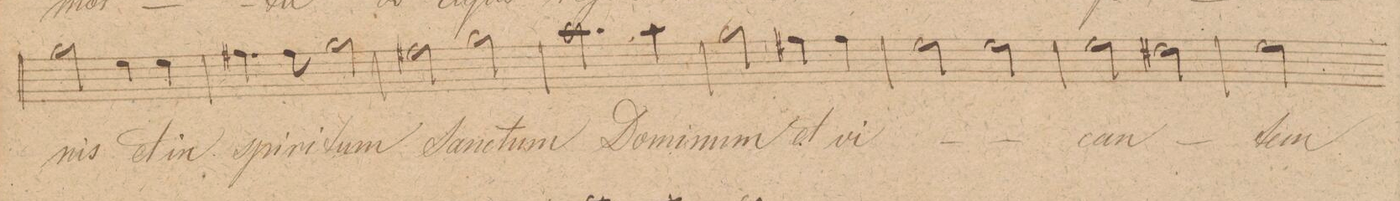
**kern	**text	**dynam
*I"Canto.	*	*
*clefC1	*	*
*k[f#c#g#]	*	*
*met(c|)	*	*
*M2/2	*	*
2ee\	-nis	.
4cc#\	et	.
4cc#\	in	.
=133	=133	=133
4.dd#X\	spi-	.
8dd#\	-ri-	.
2ee\	-tum	.
=134	=134	=134
2dd#X\	San-	.
2ee\	-ctum	.
=135	=135	=135
2.ff#\	Do-	.
4ff#\	-mi-	.
=136	=136	=136
2ee\	-num	.
4dd#X\	et	.
4dd#\	vi-	.
=137	=137	=137
2cc#\	-(vi)-	.
2cc#\	-(fi)-	.
=138	=138	=138
2cc#\	-can-	.
2b#X\	.	.
=139	=139	=139
2cc#\	-tem	.
*-	*-	*-
